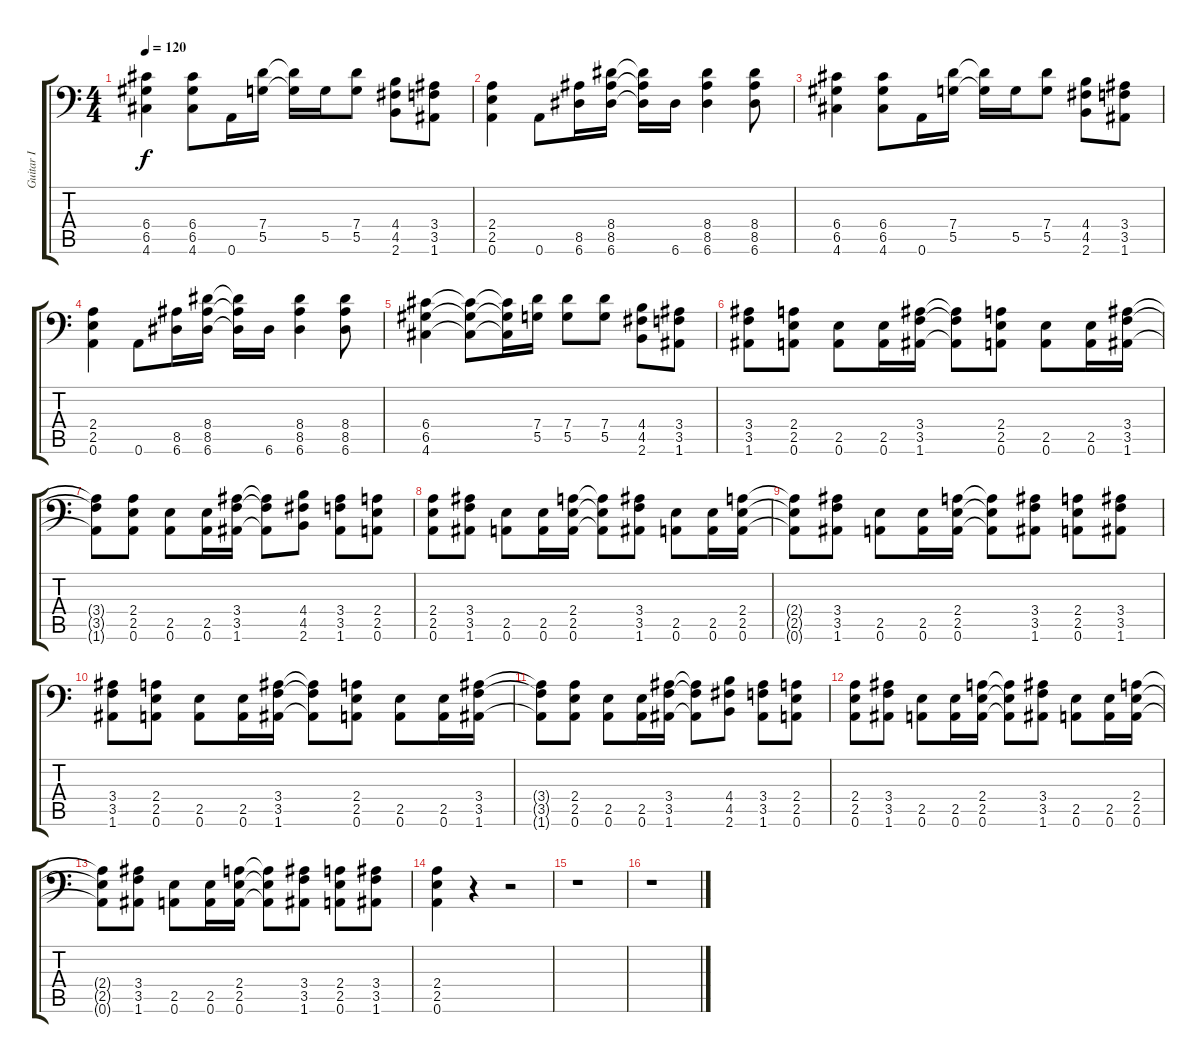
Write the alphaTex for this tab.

\track ("Guitar I" "Guitar I") {instrument distortionguitar}
\staff {score tabs}
\tuning (D4 A3 F3 G2 D2 A1) {hide}
\ts (4 4)
\tempo 120
\clef f4
\ks c
(6.4 6.5 4.6).4{dy f} (6.4 6.5 4.6).8 0.6.16 (7.4 5.5).16 (7.4{t} 5.5{t}).16 5.5.16 (7.4 5.5).8 (4.4 4.5 2.6).8 (3.4 3.5 1.6).8 |
(2.4 2.5 0.6).4 0.6.8 (8.5 6.6).16 (8.4 8.5 6.6).16 (8.4{t} 8.5{t} 6.6{t}).16 6.6.16 (8.4 8.5 6.6).4 (8.4 8.5 6.6).8 |
(6.4 6.5 4.6).4 (6.4 6.5 4.6).8 0.6.16 (7.4 5.5).16 (7.4{t} 5.5{t}).16 5.5.16 (7.4 5.5).8 (4.4 4.5 2.6).8 (3.4 3.5 1.6).8 |
(2.4 2.5 0.6).4 0.6.8 (8.5 6.6).16 (8.4 8.5 6.6).16 (8.4{t} 8.5{t} 6.6{t}).16 6.6.16 (8.4 8.5 6.6).4 (8.4 8.5 6.6).8 |
(6.4 6.5 4.6).4 (6.4{t} 6.5{t} 4.6{t}).8 (6.4{t} 6.5{t} 4.6{t}).16 (7.4 5.5).16 (7.4 5.5).8 (7.4 5.5).8 (4.4 4.5 2.6).8 (3.4 3.5 1.6).8 |
(3.4 3.5 1.6).8 (2.4 2.5 0.6).8 (2.5 0.6).8 (2.5 0.6).16 (3.4 3.5 1.6).16 (3.4{t} 3.5{t} 1.6{t}).8 (2.4 2.5 0.6).8 (2.5 0.6).8 (2.5 0.6).16 (3.4 3.5 1.6).16 |
(3.4{t} 3.5{t} 1.6{t}).8 (2.4 2.5 0.6).8 (2.5 0.6).8 (2.5 0.6).16 (3.4 3.5 1.6).16 (3.4{t} 3.5{t} 1.6{t}).8 (4.4 4.5 2.6).8 (3.4 3.5 1.6).8 (2.4 2.5 0.6).8 |
(2.4 2.5 0.6).8 (3.4 3.5 1.6).8 (2.5 0.6).8 (2.5 0.6).16 (2.4 2.5 0.6).16 (2.4{t} 2.5{t} 0.6{t}).8 (3.4 3.5 1.6).8 (2.5 0.6).8 (2.5 0.6).16 (2.4 2.5 0.6).16 |
(2.4{t} 2.5{t} 0.6{t}).8 (3.4 3.5 1.6).8 (2.5 0.6).8 (2.5 0.6).16 (2.4 2.5 0.6).16 (2.4{t} 2.5{t} 0.6{t}).8 (3.4 3.5 1.6).8 (2.4 2.5 0.6).8 (3.4 3.5 1.6).8 |
(3.4 3.5 1.6).8 (2.4 2.5 0.6).8 (2.5 0.6).8 (2.5 0.6).16 (3.4 3.5 1.6).16 (3.4{t} 3.5{t} 1.6{t}).8 (2.4 2.5 0.6).8 (2.5 0.6).8 (2.5 0.6).16 (3.4 3.5 1.6).16 |
(3.4{t} 3.5{t} 1.6{t}).8 (2.4 2.5 0.6).8 (2.5 0.6).8 (2.5 0.6).16 (3.4 3.5 1.6).16 (3.4{t} 3.5{t} 1.6{t}).8 (4.4 4.5 2.6).8 (3.4 3.5 1.6).8 (2.4 2.5 0.6).8 |
(2.4 2.5 0.6).8 (3.4 3.5 1.6).8 (2.5 0.6).8 (2.5 0.6).16 (2.4 2.5 0.6).16 (2.4{t} 2.5{t} 0.6{t}).8 (3.4 3.5 1.6).8 (2.5 0.6).8 (2.5 0.6).16 (2.4 2.5 0.6).16 |
(2.4{t} 2.5{t} 0.6{t}).8 (3.4 3.5 1.6).8 (2.5 0.6).8 (2.5 0.6).16 (2.4 2.5 0.6).16 (2.4{t} 2.5{t} 0.6{t}).8 (3.4 3.5 1.6).8 (2.4 2.5 0.6).8 (3.4 3.5 1.6).8 |
(2.4 2.5 0.6).4 r.4 r.2 |
r.1 |
r.1
